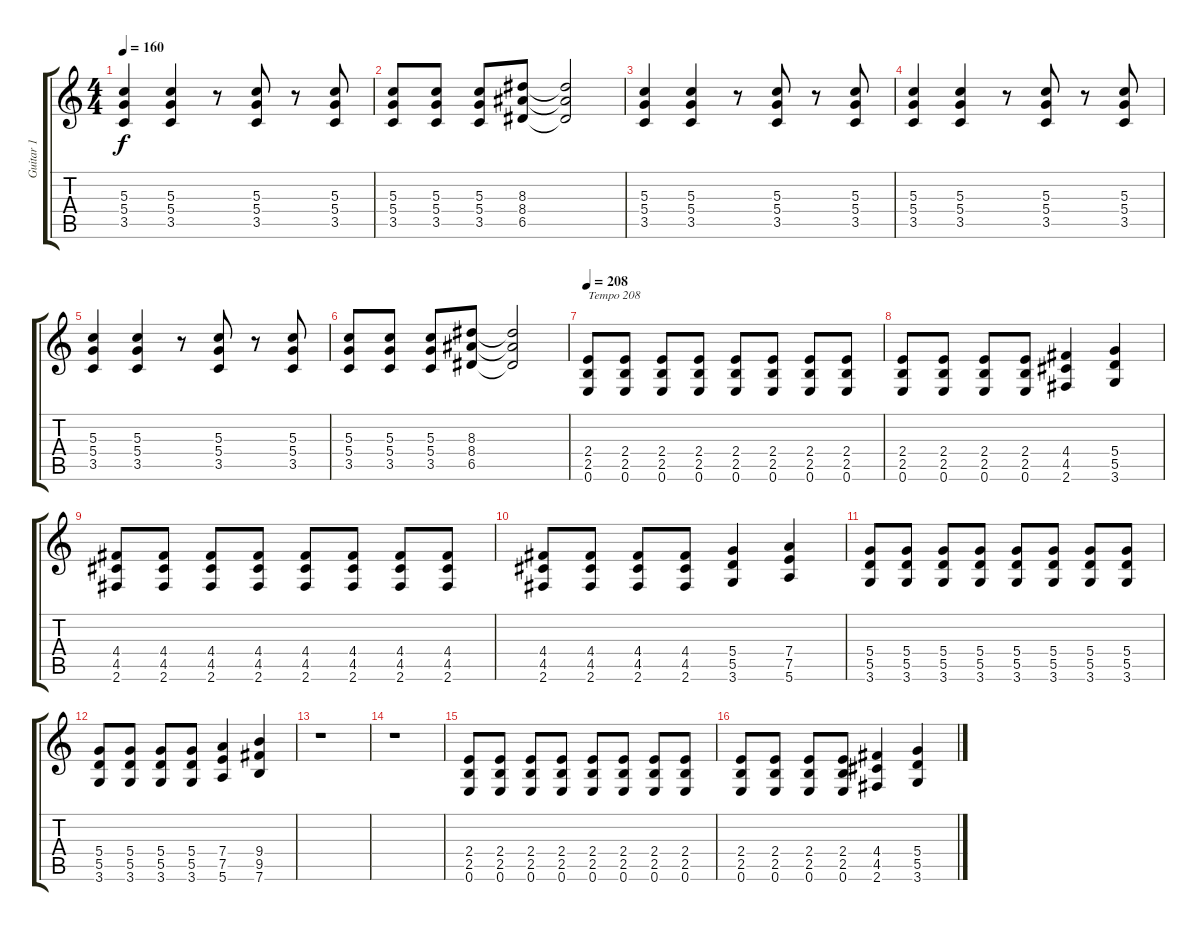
\track ("Guitar 1" "Guitar 1") {instrument distortionguitar}
\staff {score tabs}
\tuning (E4 B3 G3 D3 A2 E2) {hide}
\ts (4 4)
\tempo 160
\clef g2
\ks c
(5.3 5.4 3.5).4{dy f} (5.3 5.4 3.5).4 r.8 (5.3 5.4 3.5).8 r.8 (5.3 5.4 3.5).8 |
(5.3 5.4 3.5).8 (5.3 5.4 3.5).8 (5.3 5.4 3.5).8 (8.3 8.4 6.5).8 (8.3{t} 8.4{t} 6.5{t}).2 |
(5.3 5.4 3.5).4 (5.3 5.4 3.5).4 r.8 (5.3 5.4 3.5).8 r.8 (5.3 5.4 3.5).8 |
(5.3 5.4 3.5).4 (5.3 5.4 3.5).4 r.8 (5.3 5.4 3.5).8 r.8 (5.3 5.4 3.5).8 |
(5.3 5.4 3.5).4 (5.3 5.4 3.5).4 r.8 (5.3 5.4 3.5).8 r.8 (5.3 5.4 3.5).8 |
(5.3 5.4 3.5).8 (5.3 5.4 3.5).8 (5.3 5.4 3.5).8 (8.3 8.4 6.5).8 (8.3{t} 8.4{t} 6.5{t}).2 |
\tempo 208
(2.4 2.5 0.6).8{txt "Tempo 208"} (2.4 2.5 0.6).8 (2.4 2.5 0.6).8 (2.4 2.5 0.6).8 (2.4 2.5 0.6).8 (2.4 2.5 0.6).8 (2.4 2.5 0.6).8 (2.4 2.5 0.6).8 |
(2.4 2.5 0.6).8 (2.4 2.5 0.6).8 (2.4 2.5 0.6).8 (2.4 2.5 0.6).8 (4.4 4.5 2.6).4 (5.4 5.5 3.6).4 |
(4.4 4.5 2.6).8 (4.4 4.5 2.6).8 (4.4 4.5 2.6).8 (4.4 4.5 2.6).8 (4.4 4.5 2.6).8 (4.4 4.5 2.6).8 (4.4 4.5 2.6).8 (4.4 4.5 2.6).8 |
(4.4 4.5 2.6).8 (4.4 4.5 2.6).8 (4.4 4.5 2.6).8 (4.4 4.5 2.6).8 (5.4 5.5 3.6).4 (7.4 7.5 5.6).4 |
(5.4 5.5 3.6).8 (5.4 5.5 3.6).8 (5.4 5.5 3.6).8 (5.4 5.5 3.6).8 (5.4 5.5 3.6).8 (5.4 5.5 3.6).8 (5.4 5.5 3.6).8 (5.4 5.5 3.6).8 |
(5.4 5.5 3.6).8 (5.4 5.5 3.6).8 (5.4 5.5 3.6).8 (5.4 5.5 3.6).8 (7.4 7.5 5.6).4 (9.4 9.5 7.6).4 |
r.1 |
r.1 |
(2.4 2.5 0.6).8 (2.4 2.5 0.6).8 (2.4 2.5 0.6).8 (2.4 2.5 0.6).8 (2.4 2.5 0.6).8 (2.4 2.5 0.6).8 (2.4 2.5 0.6).8 (2.4 2.5 0.6).8 |
(2.4 2.5 0.6).8 (2.4 2.5 0.6).8 (2.4 2.5 0.6).8 (2.4 2.5 0.6).8 (4.4 4.5 2.6).4 (5.4 5.5 3.6).4
